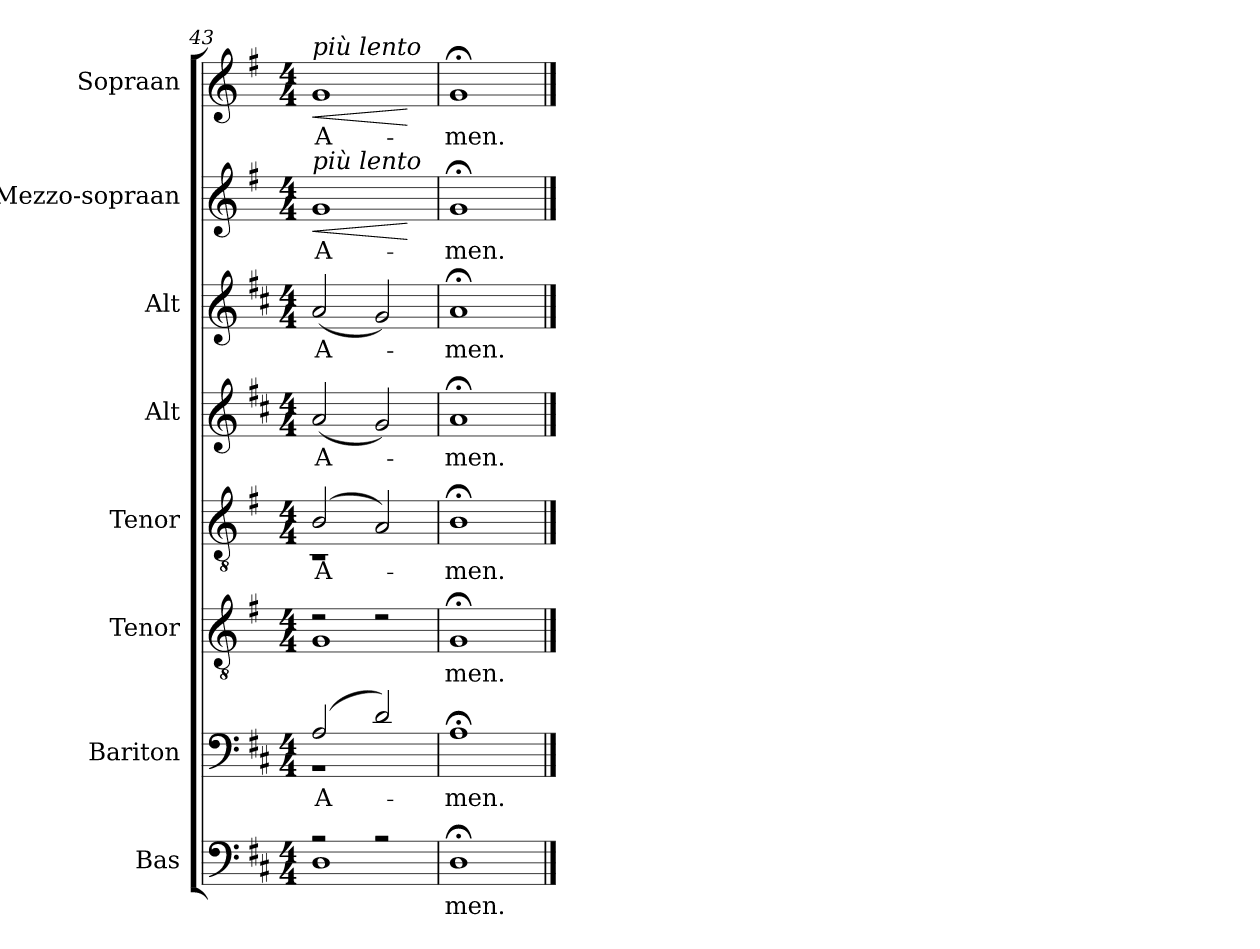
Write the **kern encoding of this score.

**kern	**text	**kern	**text	**kern	**text	**kern	**text	**kern	**text	**kern	**text	**kern	**text	**dynam	**kern	**text	**dynam
*part8	*part8	*part7	*part7	*part6	*part6	*part5	*part5	*part4	*part4	*part3	*part3	*part2	*part2	*part2	*part1	*part1	*part1
*staff8	*staff8	*staff7	*staff7	*staff6	*staff6	*staff5	*staff5	*staff4	*staff4	*staff3	*staff3	*staff2	*staff2	*staff2	*staff1	*staff1	*staff1
*I"Bas	*	*I"Bariton	*	*I"Tenor	*	*I"Tenor	*	*I"Alt	*	*I"Alt	*	*I"Mezzo-sopraan	*	*	*I"Sopraan	*	*
*I'Bs.	*	*I'Ba.	*	*I'T.	*	*I'T.	*	*I'A.	*	*I'A.	*	*I'Mz. S.	*	*	*I'S.	*	*
*clefF4	*	*clefF4	*	*clefGv2	*	*clefGv2	*	*clefG2	*	*clefG2	*	*clefG2	*	*	*clefG2	*	*
*ITrd4c7	*	*ITrd4c7	*	*	*	*	*	*ITrd4c7	*	*ITrd4c7	*	*	*	*	*	*	*
*k[f#]	*	*k[f#]	*	*k[f#]	*	*k[f#]	*	*k[f#]	*	*k[f#]	*	*k[f#]	*	*	*k[f#]	*	*
*M4/4	*	*M4/4	*	*M4/4	*	*M4/4	*	*M4/4	*	*M4/4	*	*M4/4	*	*	*M4/4	*	*
=43	=43	=43	=43	=43	=43	=43	=43	=43	=43	=43	=43	=43	=43	=43	=43	=43	=43
*^	*	*^	*	*^	*	*^	*	*	*	*	*	*	*	*	*	*	*
!	!	!	!	!	!	!	!	!	!	!	!	!	!	!	!	!	!	!	!LO:TX:a:i:t=più lento	!	!
!	!	!	!	!	!	!	!	!	!	!	!	!	!	!	!	!LO:TX:a:i:t=più lento	!	!	!	!	!
!	!	!	!	!	!	!	!	!	!	!	!	!	!	!	!	!	!	!LO:HP:b	!	!	!
!	!	!	!	!	!	!	!	!	!	!	!	!	!	!	!	!	!	!LO:HP:n=1:b	!	!	!LO:HP:b
!	!	!	!	!	!	!	!	!	!	!	!	!	!	!	!	!	!	!	!	!	!LO:HP:n=1:b
2r	1GG	.	(>2D/	1r	A-	2r	1G	.	(>2B/	1r	A-	(2d/	A-	(2d/	A-	1g	A-	< <	1g	A-	< <
2r	.	.	2G/)	.	.	2r	.	.	2A/)	.	.	2c/)	.	2c/)	.	.	.	.	.	.	.
*v	*v	*	*	*	*	*v	*v	*	*v	*v	*	*	*	*	*	*	*	*	*	*	*
*	*	*v	*v	*	*	*	*	*	*	*	*	*	*	*	*	*	*	*
.	.	.	.	.	.	.	.	.	.	.	.	.	.	[	.	.	[
=44	=44	=44	=44	=44	=44	=44	=44	=44	=44	=44	=44	=44	=44	=44	=44	=44	=44
1GG;<	-men.	1D;<	-men.	1G;<	-men.	1B;<	-men.	1d;<	-men.	1d;<	-men.	1g;<	-men.	.	1g;<	-men.	.
.	.	.	.	.	.	.	.	.	.	.	.	.	.	[	.	.	[
==	==	==	==	==	==	==	==	==	==	==	==	==	==	==	==	==	==
*-	*-	*-	*-	*-	*-	*-	*-	*-	*-	*-	*-	*-	*-	*-	*-	*-	*-
